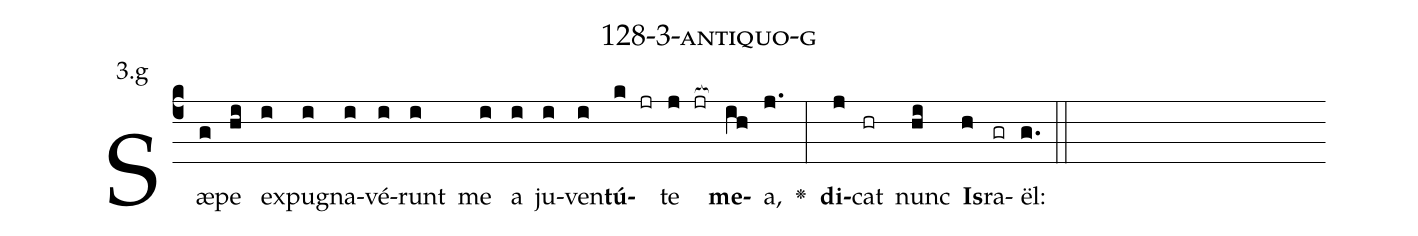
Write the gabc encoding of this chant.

name: 128-3-antiquo-g;
annotation: 3.g;
%%
(c4)Sæ(g)pe(hi) ex(i)pu(i)gna(i)vé(i)runt(i) me(i) a(i) ju(i)ven(i)<b>tú</b>(k jr)te(j jr[ocb:1{]) <b>me</b>(ih[ocb:0}])a,(j.) <v>\greheightstar</v>(:) <b>di</b>(j)cat(hr) nunc(hi) <b>Is</b>(h)ra(gr)ël:(g.) (::)


%E(i) u(i) o(j) u(hi) a(h) e.(g.) (::)
